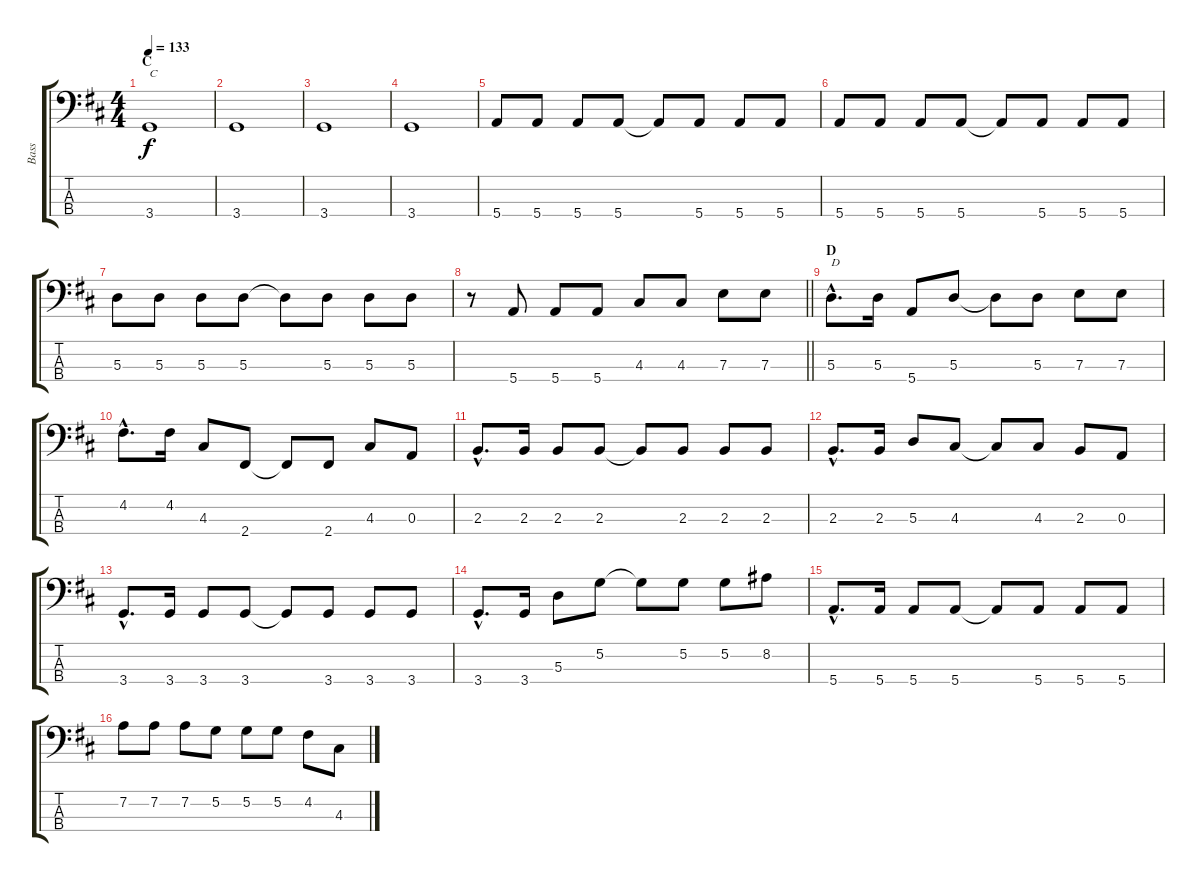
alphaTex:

\track ("Bass" "Bass") {instrument electricbasspick}
\staff {score tabs}
\tuning (G2 D2 A1 E1) {hide}
\ts (4 4)
\section ("" "C")
\tempo 133
\clef f4
\ks d
3.4.1{txt "C" dy f} |
3.4.1 |
3.4.1 |
3.4.1 |
5.4.8 5.4.8 5.4.8 5.4.8 5.4{t}.8 5.4.8 5.4.8 5.4.8 |
5.4.8 5.4.8 5.4.8 5.4.8 5.4{t}.8 5.4.8 5.4.8 5.4.8 |
5.3.8 5.3.8 5.3.8 5.3.8 5.3{t}.8 5.3.8 5.3.8 5.3.8 |
\barLineRight lightlight
r.8 5.4.8 5.4.8 5.4.8 4.3.8 4.3.8 7.3.8 7.3.8 |
\section ("" "D")
5.3{hac}.8{d txt "D"} 5.3.16 5.4.8 5.3.8 5.3{t}.8 5.3.8 7.3.8 7.3.8 |
4.2{hac}.8{d} 4.2.16 4.3.8 2.4.8 2.4{t}.8 2.4.8 4.3.8 0.3.8 |
2.3{hac}.8{d} 2.3.16 2.3.8 2.3.8 2.3{t}.8 2.3.8 2.3.8 2.3.8 |
2.3{hac}.8{d} 2.3.16 5.3.8 4.3.8 4.3{t}.8 4.3.8 2.3.8 0.3.8 |
3.4{hac}.8{d} 3.4.16 3.4.8 3.4.8 3.4{t}.8 3.4.8 3.4.8 3.4.8 |
3.4{hac}.8{d} 3.4.16 5.3.8 5.2.8 5.2{t}.8 5.2.8 5.2.8 8.2.8 |
5.4{hac}.8{d} 5.4.16 5.4.8 5.4.8 5.4{t}.8 5.4.8 5.4.8 5.4.8 |
7.2.8 7.2.8 7.2.8 5.2.8 5.2.8 5.2.8 4.2.8 4.3.8
